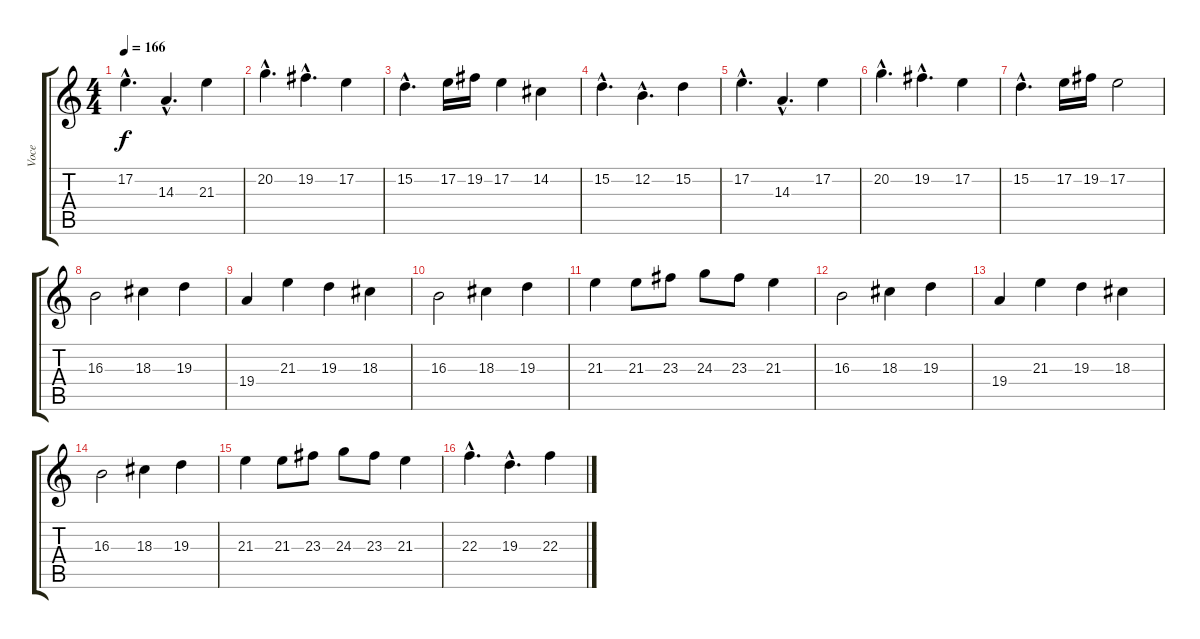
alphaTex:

\track ("Voce" "Voce") {instrument lead6voice}
\staff {score tabs}
\tuning (E4 B3 G3 D3 A2 E2) {hide}
\ts (4 4)
\tempo 166
\clef g2
\ks c
17.2{hac}.4{d dy f} 14.3{hac}.4{d} 21.3.4 |
20.2{hac}.4{d} 19.2{hac}.4{d} 17.2.4 |
15.2{hac}.4{d} 17.2.16 19.2.16 17.2.4 14.2.4 |
15.2{hac}.4{d} 12.2{hac}.4{d} 15.2.4 |
17.2{hac}.4{d} 14.3{hac}.4{d} 17.2.4 |
20.2{hac}.4{d} 19.2{hac}.4{d} 17.2.4 |
15.2{hac}.4{d} 17.2.16 19.2.16 17.2.2 |
16.3.2 18.3.4 19.3.4 |
19.4.4 21.3.4 19.3.4 18.3.4 |
16.3.2 18.3.4 19.3.4 |
21.3.4 21.3.8 23.3.8 24.3.8 23.3.8 21.3.4 |
16.3.2 18.3.4 19.3.4 |
19.4.4 21.3.4 19.3.4 18.3.4 |
16.3.2 18.3.4 19.3.4 |
21.3.4 21.3.8 23.3.8 24.3.8 23.3.8 21.3.4 |
22.3{hac}.4{d} 19.3{hac}.4{d} 22.3.4
